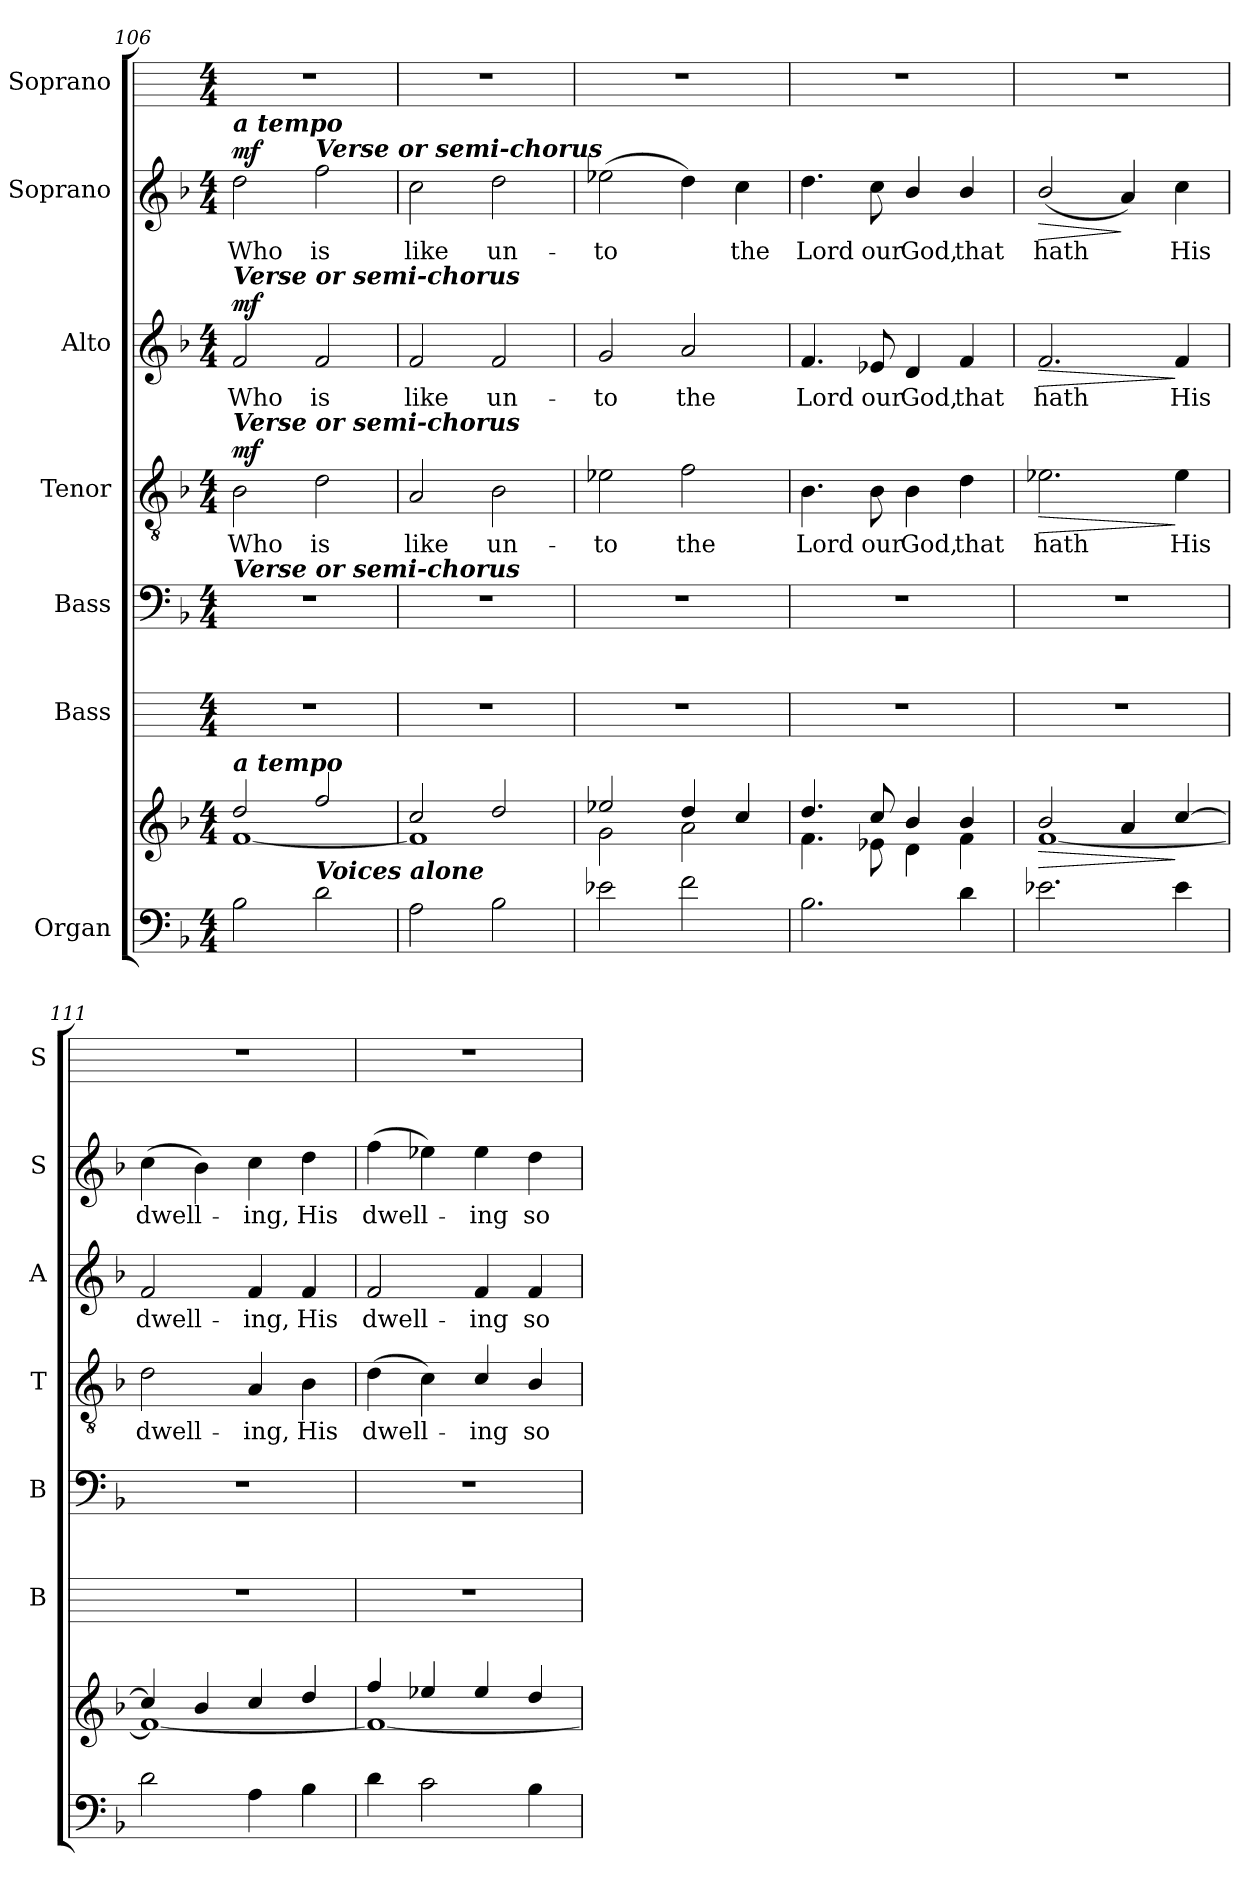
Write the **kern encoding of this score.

**kern	**kern	**dynam	**kern	**kern	**kern	**text	**dynam	**kern	**text	**dynam	**kern	**text	**dynam	**kern
*part7	*part7	*part7	*part6	*part5	*part4	*part4	*part4	*part3	*part3	*part3	*part2	*part2	*part2	*part1
*staff8	*staff7	*staff7/8	*staff6	*staff5	*staff4	*staff4	*staff4	*staff3	*staff3	*staff3	*staff2	*staff2	*staff2	*staff1
*I"Organ	*	*	*I"Bass	*I"Bass	*I"Tenor	*	*	*I"Alto	*	*	*I"Soprano	*	*	*I"Soprano
*	*	*	*I'B	*I'B	*I'T	*	*	*I'A	*	*	*I'S	*	*	*I'S
!!LO:LB:g=z
*clefF4	*clefG2	*	*	*clefF4	*clefGv2	*	*	*clefG2	*	*	*clefG2	*	*	*
*k[b-]	*k[b-]	*	*	*k[b-]	*k[b-]	*	*	*k[b-]	*	*	*k[b-]	*	*	*
*F:	*F:	*	*	*F:	*F:	*	*	*F:	*	*	*F:	*	*	*
*M4/4	*M4/4	*	*M4/4	*M4/4	*M4/4	*	*	*M4/4	*	*	*M4/4	*	*	*M4/4
=106	=106	=106	=106	=106	=106	=106	=106	=106	=106	=106	=106	=106	=106	=106
*	*^	*	*	*	*	*	*	*	*	*	*	*	*	*
!	!	!	!	!	!	!	!	!	!	!	!	!LO:TX:a:Bi:t=a tempo	!	!	!
!	!	!	!	!	!	!	!	!	!LO:TX:a:Bi:t=Verse or semi-chorus	!	!	!	!	!	!
!	!	!	!	!	!	!LO:TX:a:Bi:t=Verse or semi-chorus	!	!	!	!	!	!	!	!	!
!	!	!	!	!	!LO:TX:a:Bi:t=Verse or semi-chorus	!	!	!	!	!	!	!	!	!	!
!	!LO:TX:a:Bi:t=a tempo	!	!	!	!	!	!	!	!	!	!	!	!	!	!
!	!	!	!LO:DY:b=2	!	!	!	!LO:LY:b	!	!	!LO:LY:b	!	!	!LO:LY:b	!	!
!	!	!	!LO:DY:n=1:b	!	!	!	!	!LO:DY:b	!	!	!LO:DY:b	!	!	!LO:DY:b	!
2B-	2dd/	[1f\	mf mf	1r	1r	2B-	Who	mf	2f	Who	mf	2dd	Who	mf	1r
!	!	!	!	!	!	!	!	!	!	!	!	!LO:TX:a:Bi:t=Verse or semi-chorus	!	!	!
!LO:TX:a:Bi:t=Voices alone	!	!	!	!	!	!	!	!	!	!	!	!	!	!	!
!	!	!	!	!	!	!	!LO:LY:b	!	!	!LO:LY:b	!	!	!LO:LY:b	!	!
2d	2ff/	.	.	.	.	2d	is	.	2f	is	.	2ff	is	.	.
=107	=107	=107	=107	=107	=107	=107	=107	=107	=107	=107	=107	=107	=107	=107	=107
!	!	!	!	!	!	!	!LO:LY:b	!	!	!LO:LY:b	!	!	!LO:LY:b	!	!
2A	2cc/	1f\]	.	1r	1r	2A	like	.	2f	like	.	2cc	like	.	1r
!	!	!	!	!	!	!	!LO:LY:b	!	!	!LO:LY:b	!	!	!LO:LY:b	!	!
2B-	2dd/	.	.	.	.	2B-	un-	.	2f	un-	.	2dd	un-	.	.
=108	=108	=108	=108	=108	=108	=108	=108	=108	=108	=108	=108	=108	=108	=108	=108
!	!	!	!	!	!	!	!LO:LY:b	!	!	!LO:LY:b	!	!	!LO:LY:b	!	!
2e-X	2ee-X/	2g\	.	1r	1r	2e-X	-to	.	2g	-to	.	(>2ee-X	-to	.	1r
!	!	!	!	!	!	!	!LO:LY:b	!	!	!LO:LY:b	!	!	!	!	!
2f	4dd/	2a\	.	.	.	2f	the	.	2a	the	.	4dd)	.	.	.
!	!	!	!	!	!	!	!	!	!	!	!	!	!LO:LY:b	!	!
.	4cc/	.	.	.	.	.	.	.	.	.	.	4cc	the	.	.
=109	=109	=109	=109	=109	=109	=109	=109	=109	=109	=109	=109	=109	=109	=109	=109
!	!	!	!	!	!	!	!LO:LY:b	!	!	!LO:LY:b	!	!	!LO:LY:b	!	!
2.B-	4.dd/	4.f\	.	1r	1r	4.B-	Lord	.	4.f	Lord	.	4.dd	Lord	.	1r
!	!	!	!	!	!	!	!LO:LY:b	!	!	!LO:LY:b	!	!	!LO:LY:b	!	!
.	8cc/	8e-X\	.	.	.	8B-	our	.	8e-X	our	.	8cc	our	.	.
!	!	!	!	!	!	!	!LO:LY:b	!	!	!LO:LY:b	!	!	!LO:LY:b	!	!
.	4b-/	4d\	.	.	.	4B-	God,	.	4d	God,	.	4b-/	God,	.	.
!	!	!	!	!	!	!	!LO:LY:b	!	!	!LO:LY:b	!	!	!LO:LY:b	!	!
4d	4b-/	4f\	.	.	.	4d	that	.	4f	that	.	4b-/	that	.	.
=110	=110	=110	=110	=110	=110	=110	=110	=110	=110	=110	=110	=110	=110	=110	=110
!	!	!	!LO:HP:b	!	!	!	!LO:LY:b	!LO:HP:b	!	!LO:LY:b	!LO:HP:b	!	!LO:LY:b	!LO:HP:b	!
2.e-X	2b-/	[1f\	>	1r	1r	2.e-X	hath	>	2.f	hath	>	(<2b-/	hath	>	1r
.	4a/	.	.	.	.	.	.	.	.	.	.	4a)	.	]	.
!	!	!	!	!	!	!	!LO:LY:b	!	!	!LO:LY:b	!	!	!LO:LY:b	!	!
4e-	[4cc/	.	]	.	.	4e-	His	]	4f	His	]	4cc	His	.	.
=111	=111	=111	=111	=111	=111	=111	=111	=111	=111	=111	=111	=111	=111	=111	=111
!	!	!	!	!	!	!	!LO:LY:b	!	!	!LO:LY:b	!	!	!LO:LY:b	!	!
2d	4cc/]	1f\_	.	1r	1r	2d	dwell-	.	2f	dwell-	.	(>4cc	dwell-	.	1r
.	4b-/	.	.	.	.	.	.	.	.	.	.	4b-)	.	.	.
!	!	!	!	!	!	!	!LO:LY:b	!	!	!LO:LY:b	!	!	!LO:LY:b	!	!
4A\	4cc/	.	.	.	.	4A/	-ing,	.	4f	-ing,	.	4cc	ing,	.	.
!	!	!	!	!	!	!	!LO:LY:b	!	!	!LO:LY:b	!	!	!LO:LY:b	!	!
4B-	4dd/	.	.	.	.	4B-	His	.	4f	His	.	4dd	His	.	.
=112	=112	=112	=112	=112	=112	=112	=112	=112	=112	=112	=112	=112	=112	=112	=112
!	!	!	!	!	!	!	!LO:LY:b	!	!	!LO:LY:b	!	!	!LO:LY:b	!	!
4d\	4ff/	1f\_	.	1r	1r	(>4d	dwell-	.	2f	dwell-	.	(>4ff	dwell-	.	1r
2c\	4ee-X/	.	.	.	.	4c)	.	.	.	.	.	4ee-X)	.	.	.
!	!	!	!	!	!	!	!LO:LY:b	!	!	!LO:LY:b	!	!	!LO:LY:b	!	!
.	4ee-/	.	.	.	.	4c/	ing	.	4f	-ing	.	4ee-	ing	.	.
!	!	!	!	!	!	!	!LO:LY:b	!	!	!LO:LY:b	!	!	!LO:LY:b	!	!
4B-\	4dd/	.	.	.	.	4B-/	so	.	4f	so	.	4dd	so	.	.
*	*v	*v	*	*	*	*	*	*	*	*	*	*	*	*	*
=	=	=	=	=	=	=	=	=	=	=	=	=	=	=
*-	*-	*-	*-	*-	*-	*-	*-	*-	*-	*-	*-	*-	*-	*-
